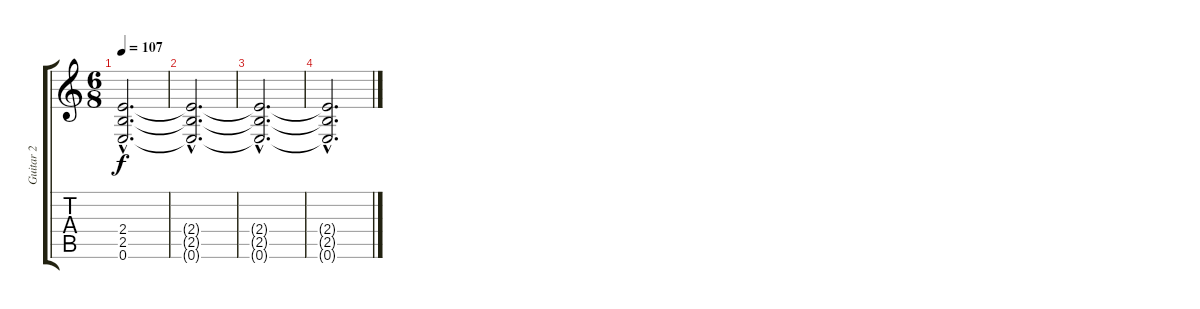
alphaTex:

\track ("Guitar 2" "Guitar 2") {instrument distortionguitar}
\staff {score tabs}
\tuning (E4 B3 G3 D3 A2 E2) {hide}
\ts (6 8)
\tempo 107
\clef g2
\ks c
(2.4{hac t} 2.5{hac t} 0.6{hac t}).2{d dy f volume 2} |
(2.4{hac t} 2.5{hac t} 0.6{hac t}).2{d} |
(2.4{hac t} 2.5{hac t} 0.6{hac t}).2{d} |
(2.4{hac t} 2.5{hac t} 0.6{hac t}).2{d}
